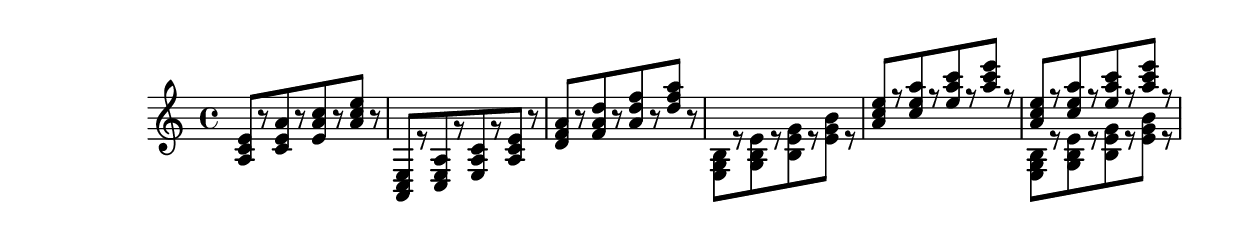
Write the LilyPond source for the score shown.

\header {
    texidoc = "Rests under beams are only moved if necessary."
}

\version "2.6.0"

fig =   \relative c' {
    <a c e>8[ r <c e a> r <e a c> r <a c e>]  r |
}

			 
\score {
   \relative c' \new Staff {
     \fig 
      \transpose c c,  \fig
      \new Voice { \stemUp \transpose c f  \fig }
      <<
	  \\
	  \transpose f c \fig
      >>
      
      <<
	  { \transpose c c' \fig }
	  \\
	  {} 
      >>
      
      << \transpose c c' \fig \\
	  \transpose f c \fig
      >>
  }

  \layout {
      raggedright = ##t
  }
}

